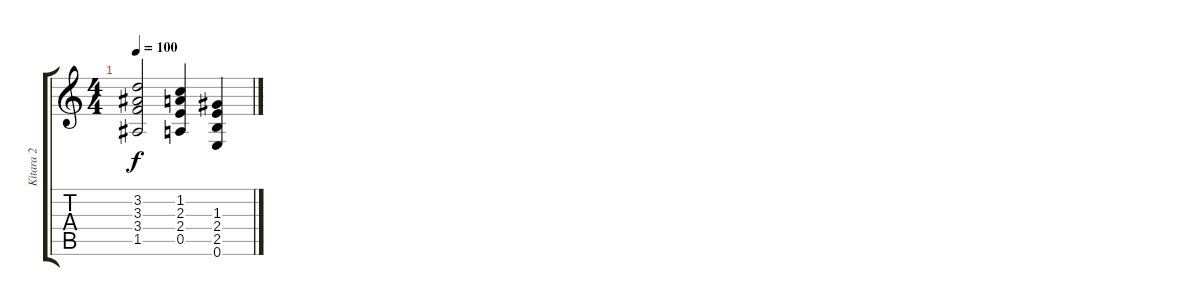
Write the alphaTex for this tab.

\track ("Kitara 2" "Kitara 2") {instrument overdrivenguitar}
\staff {score tabs}
\tuning (E4 B3 G3 D3 A2 E2) {hide}
\ts (4 4)
\tempo 100
\clef g2
\ks c
(3.2 3.3 3.4 1.5).2{dy f} (1.2 2.3 2.4 0.5).4 (1.3 2.4 2.5 0.6).4
